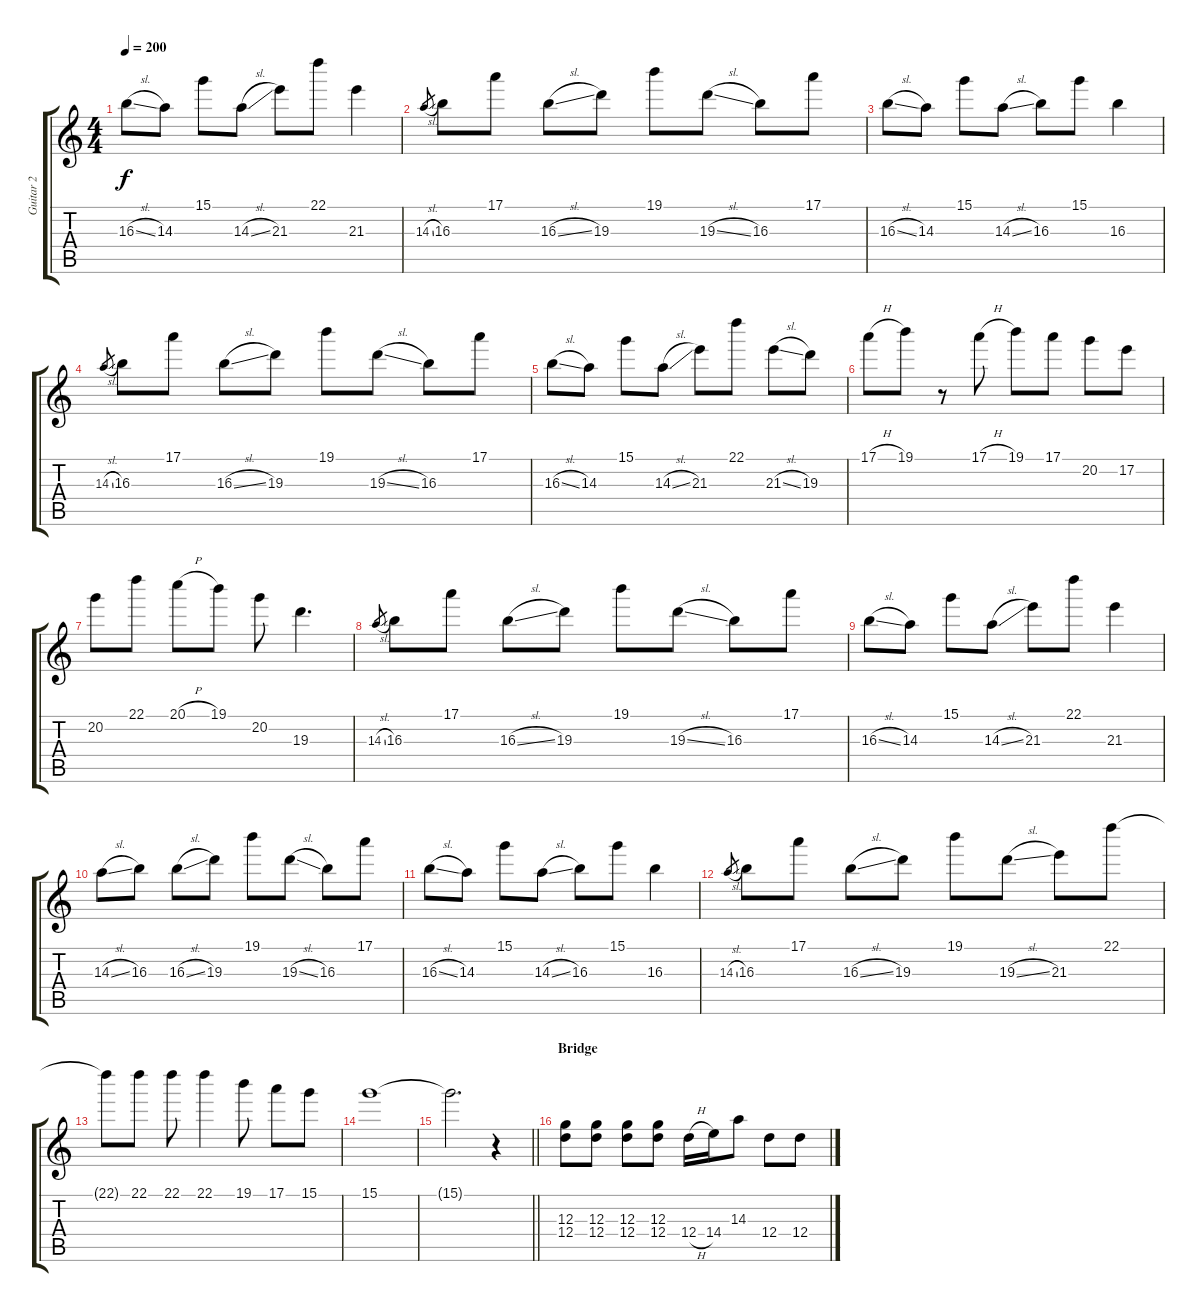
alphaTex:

\track ("Guitar 2" "Guitar 2") {instrument overdrivenguitar}
\staff {score tabs}
\tuning (E4 B3 G3 D3 A2 E2) {hide}
\ts (4 4)
\tempo 200
\clef g2
\ks c
16.3{sl}.8{dy f} 14.3.8 15.1.8 14.3{sl}.8 21.3.8 22.1.8 21.3.4 |
14.3{sl}.8{gr} 16.3.8 17.1.8 16.3{sl}.8 19.3.8 19.1.8 19.3{sl}.8 16.3.8 17.1.8 |
16.3{sl}.8 14.3.8 15.1.8 14.3{sl}.8 16.3.8 15.1.8 16.3.4 |
14.3{sl}.8{gr} 16.3.8 17.1.8 16.3{sl}.8 19.3.8 19.1.8 19.3{sl}.8 16.3.8 17.1.8 |
16.3{sl}.8 14.3.8 15.1.8 14.3{sl}.8 21.3.8 22.1.8 21.3{sl}.8 19.3.8 |
17.1{h}.8 19.1.8 r.8 17.1{h}.8 19.1.8 17.1.8 20.2.8 17.2.8 |
20.2.8 22.1.8 20.1{h}.8 19.1.8 20.2.8 19.3.4{d} |
14.3{sl}.8{gr} 16.3.8 17.1.8 16.3{sl}.8 19.3.8 19.1.8 19.3{sl}.8 16.3.8 17.1.8 |
16.3{sl}.8 14.3.8 15.1.8 14.3{sl}.8 21.3.8 22.1.8 21.3.4 |
14.3{sl}.8 16.3.8 16.3{sl}.8 19.3.8 19.1.8 19.3{sl}.8 16.3.8 17.1.8 |
16.3{sl}.8 14.3.8 15.1.8 14.3{sl}.8 16.3.8 15.1.8 16.3.4 |
14.3{sl}.8{gr} 16.3.8 17.1.8 16.3{sl}.8 19.3.8 19.1.8 19.3{sl}.8 21.3.8 22.1.8 |
22.1{t}.8 22.1.8 22.1.8 22.1.4 19.1.8 17.1.8 15.1.8 |
15.1.1 |
\barLineRight lightlight
15.1{t}.2{d} r.4 |
\section ("" "Bridge")
(12.3 12.4).8 (12.3 12.4).8 (12.3 12.4).8 (12.3 12.4).8 12.4{h}.16 14.4.16 14.3.8 12.4.8 12.4.8
